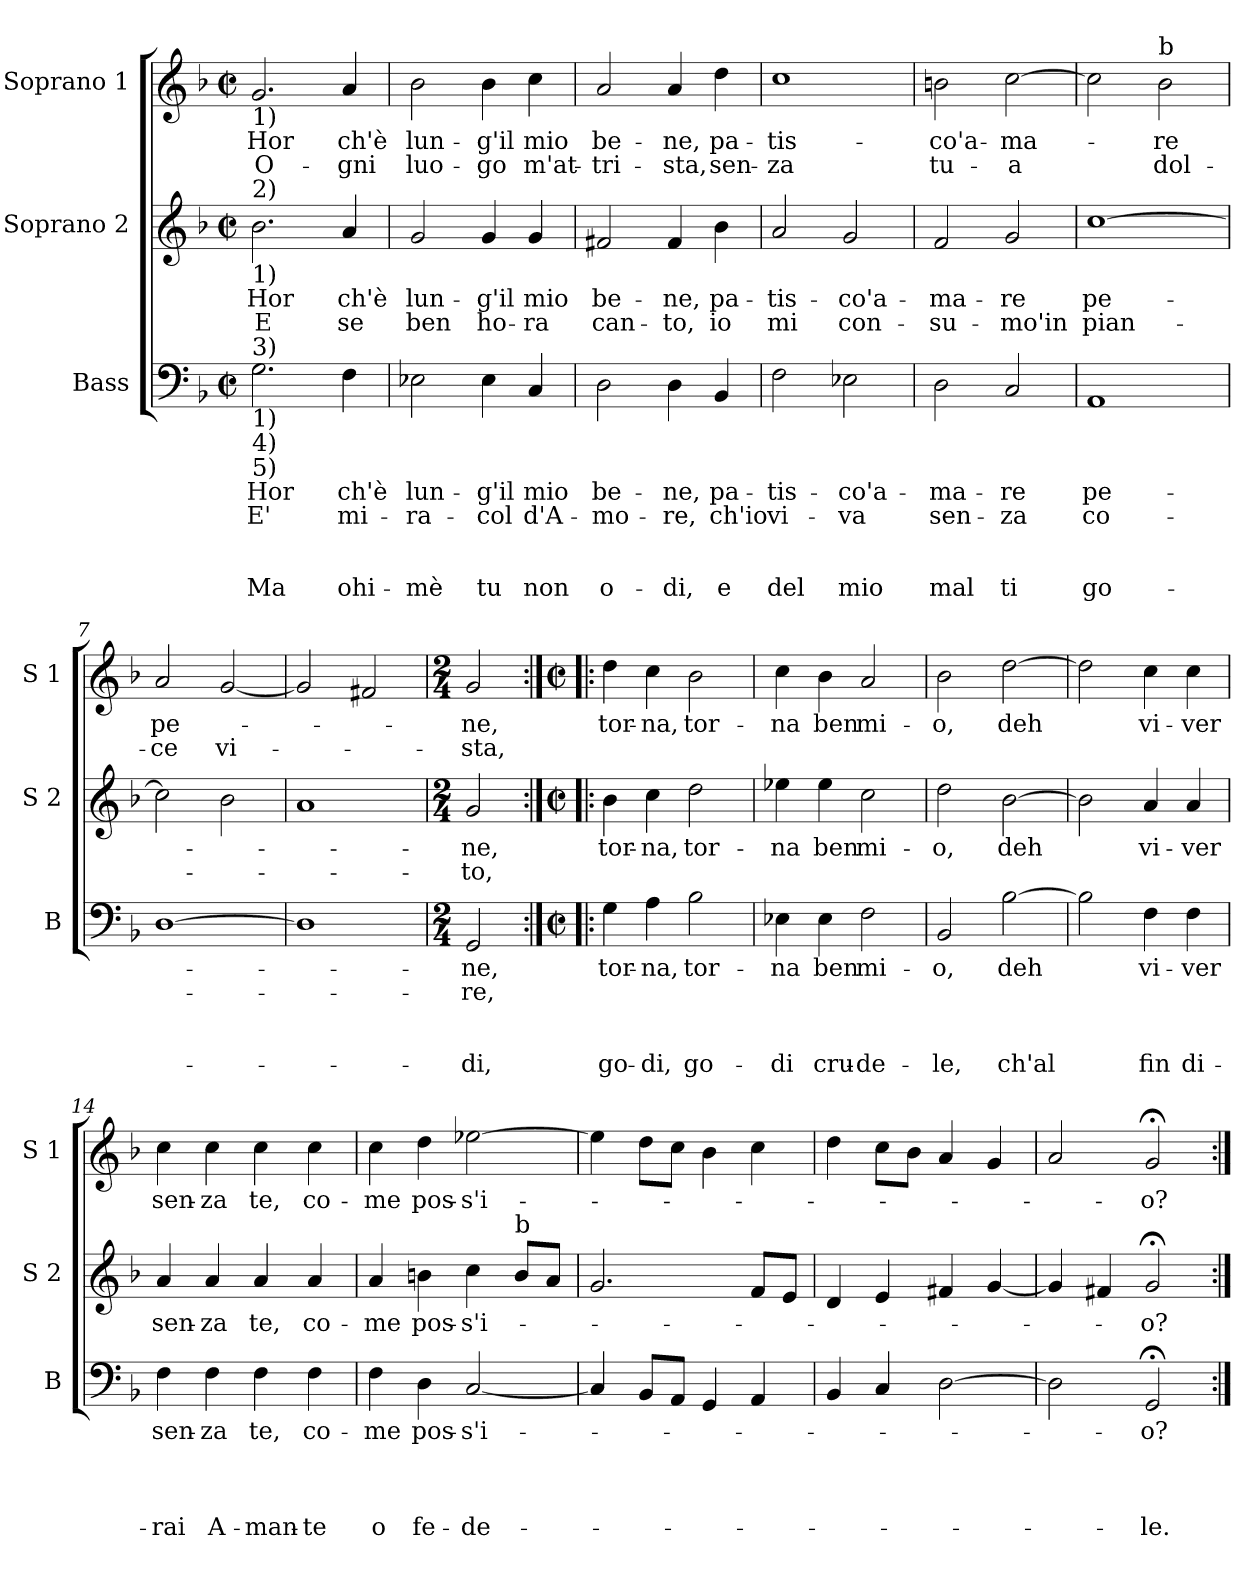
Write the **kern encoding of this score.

**kern	**text	**text	**text	**text	**text	**kern	**text	**text	**kern	**text	**text
*part3	*part3	*part3	*part3	*part3	*part3	*part2	*part2	*part2	*part1	*part1	*part1
*staff3	*staff3	*staff3	*staff3	*staff3	*staff3	*staff2	*staff2	*staff2	*staff1	*staff1	*staff1
*I"Bass	*	*	*	*	*	*I"Soprano 2	*	*	*I"Soprano 1	*	*
*I'B	*	*	*	*	*	*I'S 2	*	*	*I'S 1	*	*
*clefF4	*	*	*	*	*	*clefG2	*	*	*clefG2	*	*
*k[b-]	*	*	*	*	*	*k[b-]	*	*	*k[b-]	*	*
*F:	*	*	*	*	*	*F:	*	*	*F:	*	*
*M2/2	*	*	*	*	*	*M2/2	*	*	*M2/2	*	*
*met(c|)	*	*	*	*	*	*met(c|)	*	*	*met(c|)	*	*
=1	=1	=1	=1	=1	=1	=1	=1	=1	=1	=1	=1
!	!	!	!	!	!	!	!	!	!LO:TX:b:t=1)	!	!
!	!	!	!	!	!	!LO:TX:a:t=2)	!	!	!	!	!
!	!	!	!	!	!	!LO:TX:b:t=1)	!	!	!	!	!
!LO:TX:a:t=3)	!	!	!	!	!	!	!	!	!	!	!
!LO:TX:b:t=1)	!	!	!	!	!	!	!	!	!	!	!
!LO:TX:b:t=4)	!	!	!	!	!	!	!	!	!	!	!
!LO:TX:b:t=5)	!	!	!	!	!	!	!	!	!	!	!
!	!LO:LY:b	!LO:LY:b	!	!	!LO:LY:b	!	!LO:LY:b	!LO:LY:b	!	!LO:LY:b	!LO:LY:b
2.G\	Hor	E'	.	.	Ma	2.b-\	Hor	E	2.g/	Hor	O-
!	!LO:LY:b	!LO:LY:b	!	!	!LO:LY:b	!	!LO:LY:b	!LO:LY:b	!	!LO:LY:b	!LO:LY:b
4F\	ch'è	mi-	.	.	ohi-	4a/	ch'è	se	4a/	ch'è	-gni
=2	=2	=2	=2	=2	=2	=2	=2	=2	=2	=2	=2
!	!LO:LY:b	!LO:LY:b	!	!	!LO:LY:b	!	!LO:LY:b	!LO:LY:b	!	!LO:LY:b	!LO:LY:b
2E-X\	lun-	-ra-	.	.	-mè	2g/	lun-	ben	2b-\	lun-	luo-
!	!LO:LY:b	!LO:LY:b	!	!	!LO:LY:b	!	!LO:LY:b	!LO:LY:b	!	!LO:LY:b	!LO:LY:b
4E-\	-g'il	-col	.	.	tu	4g/	-g'il	ho-	4b-\	-g'il	-go
!	!LO:LY:b	!LO:LY:b	!	!	!LO:LY:b	!	!LO:LY:b	!LO:LY:b	!	!LO:LY:b	!LO:LY:b
4C/	mio	d'A-	.	.	non	4g/	mio	-ra	4cc\	mio	m'at-
=3	=3	=3	=3	=3	=3	=3	=3	=3	=3	=3	=3
!	!LO:LY:b	!LO:LY:b	!	!	!LO:LY:b	!	!LO:LY:b	!LO:LY:b	!	!LO:LY:b	!LO:LY:b
2D\	be-	-mo-	.	.	o-	2f#X/	be-	can-	2a/	be-	-tri-
!	!LO:LY:b	!LO:LY:b	!	!	!LO:LY:b	!	!LO:LY:b	!LO:LY:b	!	!LO:LY:b	!LO:LY:b
4D\	-ne,	-re,	.	.	-di,	4f#/	-ne,	-to,	4a/	-ne,	-sta,
!	!LO:LY:b	!LO:LY:b	!	!	!LO:LY:b	!	!LO:LY:b	!LO:LY:b	!	!LO:LY:b	!LO:LY:b
4BB-/	pa-	ch'io	.	.	e	4b-\	pa-	io	4dd\	pa-	sen-
=4	=4	=4	=4	=4	=4	=4	=4	=4	=4	=4	=4
!	!LO:LY:b	!LO:LY:b	!	!	!LO:LY:b	!	!LO:LY:b	!LO:LY:b	!	!LO:LY:b	!LO:LY:b
2F\	-tis-	vi-	.	.	del	2a/	-tis-	mi	1cc	-tis-	-za
!	!LO:LY:b	!LO:LY:b	!	!	!LO:LY:b	!	!LO:LY:b	!LO:LY:b	!	!	!
2E-X\	-co'a-	-va	.	.	mio	2g/	-co'a-	con-	.	.	.
!!LO:LB:g=z
=5	=5	=5	=5	=5	=5	=5	=5	=5	=5	=5	=5
!	!LO:LY:b	!LO:LY:b	!	!	!LO:LY:b	!	!LO:LY:b	!LO:LY:b	!	!LO:LY:b	!LO:LY:b
2D\	-ma-	sen-	.	.	mal	2f/	-ma-	-su-	2bn\	-co'a-	tu-
!	!LO:LY:b	!LO:LY:b	!	!	!LO:LY:b	!	!LO:LY:b	!LO:LY:b	!	!LO:LY:b	!LO:LY:b
2C/	-re	-za	.	.	ti	2g/	-re	-mo'in	[2cc\	-ma-	-a
=6	=6	=6	=6	=6	=6	=6	=6	=6	=6	=6	=6
!	!LO:LY:b	!LO:LY:b	!	!	!LO:LY:b	!	!LO:LY:b	!LO:LY:b	!	!	!
1AA	pe-	co-	.	.	go-	[1cc	pe-	pian-	2cc\]	.	.
!	!	!	!	!	!	!	!	!	!LO:TX:a:t=b	!	!
!	!	!	!	!	!	!	!	!	!	!LO:LY:b	!LO:LY:b
.	.	.	.	.	.	.	.	.	2b-\	-re	dol-
=7	=7	=7	=7	=7	=7	=7	=7	=7	=7	=7	=7
!	!	!	!	!	!	!	!	!	!	!LO:LY:b	!LO:LY:b
[1D	.	.	.	.	.	2cc\]	.	.	2a/	pe-	-ce
!	!	!	!	!	!	!	!	!	!	!	!LO:LY:b
.	.	.	.	.	.	2b-\	.	.	[2g/	.	vi-
=8	=8	=8	=8	=8	=8	=8	=8	=8	=8	=8	=8
1D]	.	.	.	.	.	1a	.	.	2g/]	.	.
.	.	.	.	.	.	.	.	.	2f#X/	.	.
=9	=9	=9	=9	=9	=9	=9	=9	=9	=9	=9	=9
*M2/4	*	*	*	*	*	*M2/4	*	*	*M2/4	*	*
!	!LO:LY:b	!LO:LY:b	!	!	!LO:LY:b	!	!LO:LY:b	!LO:LY:b	!	!LO:LY:b	!LO:LY:b
2GG/	-ne,	-re,	.	.	-di,	2g/	-ne,	-to,	2g/	-ne,	-sta,
!!LO:PB:g=z
=10:|!|:	=10:|!|:	=10:|!|:	=10:|!|:	=10:|!|:	=10:|!|:	=10:|!|:	=10:|!|:	=10:|!|:	=10:|!|:	=10:|!|:	=10:|!|:
*M2/2	*	*	*	*	*	*M2/2	*	*	*M2/2	*	*
*met(c|)	*	*	*	*	*	*met(c|)	*	*	*met(c|)	*	*
!	!LO:LY:b	!	!	!	!LO:LY:b	!	!LO:LY:b	!	!	!LO:LY:b	!
4G\	tor-	.	.	.	go-	4b-\	tor-	.	4dd\	tor-	.
!	!LO:LY:b	!	!	!	!LO:LY:b	!	!LO:LY:b	!	!	!LO:LY:b	!
4A\	-na,	.	.	.	-di,	4cc\	-na,	.	4cc\	-na,	.
!	!LO:LY:b	!	!	!	!LO:LY:b	!	!LO:LY:b	!	!	!LO:LY:b	!
2B-\	tor-	.	.	.	go-	2dd\	tor-	.	2b-\	tor-	.
=11	=11	=11	=11	=11	=11	=11	=11	=11	=11	=11	=11
!	!LO:LY:b	!	!	!	!LO:LY:b	!	!LO:LY:b	!	!	!LO:LY:b	!
4E-X\	-na	.	.	.	-di	4ee-X\	-na	.	4cc\	-na	.
!	!LO:LY:b	!	!	!	!LO:LY:b	!	!LO:LY:b	!	!	!LO:LY:b	!
4E-\	ben	.	.	.	cru-	4ee-\	ben	.	4b-\	ben	.
!	!LO:LY:b	!	!	!	!LO:LY:b	!	!LO:LY:b	!	!	!LO:LY:b	!
2F\	mi-	.	.	.	-de-	2cc\	mi-	.	2a/	mi-	.
=12	=12	=12	=12	=12	=12	=12	=12	=12	=12	=12	=12
!	!LO:LY:b	!	!	!	!LO:LY:b	!	!LO:LY:b	!	!	!LO:LY:b	!
2BB-/	-o,	.	.	.	-le,	2dd\	-o,	.	2b-\	-o,	.
!	!LO:LY:b	!	!	!	!LO:LY:b	!	!LO:LY:b	!	!	!LO:LY:b	!
[2B-\	deh	.	.	.	ch'al	[2b-\	deh	.	[2dd\	deh	.
=13	=13	=13	=13	=13	=13	=13	=13	=13	=13	=13	=13
2B-\]	.	.	.	.	.	2b-\]	.	.	2dd\]	.	.
!	!LO:LY:b	!	!	!	!LO:LY:b	!	!LO:LY:b	!	!	!LO:LY:b	!
4F\	vi-	.	.	.	fin	4a/	vi-	.	4cc\	vi-	.
!	!LO:LY:b	!	!	!	!LO:LY:b	!	!LO:LY:b	!	!	!LO:LY:b	!
4F\	-ver	.	.	.	di-	4a/	-ver	.	4cc\	-ver	.
=14	=14	=14	=14	=14	=14	=14	=14	=14	=14	=14	=14
!	!LO:LY:b	!	!	!	!LO:LY:b	!	!LO:LY:b	!	!	!LO:LY:b	!
4F\	sen-	.	.	.	-rai	4a/	sen-	.	4cc\	sen-	.
!	!LO:LY:b	!	!	!	!LO:LY:b	!	!LO:LY:b	!	!	!LO:LY:b	!
4F\	-za	.	.	.	A-	4a/	-za	.	4cc\	-za	.
!	!LO:LY:b	!	!	!	!LO:LY:b	!	!LO:LY:b	!	!	!LO:LY:b	!
4F\	te,	.	.	.	-man-	4a/	te,	.	4cc\	te,	.
!	!LO:LY:b	!	!	!	!LO:LY:b	!	!LO:LY:b	!	!	!LO:LY:b	!
4F\	co-	.	.	.	-te	4a/	co-	.	4cc\	co-	.
!!LO:LB:g=z
=15	=15	=15	=15	=15	=15	=15	=15	=15	=15	=15	=15
!	!LO:LY:b	!	!	!	!LO:LY:b	!	!LO:LY:b	!	!	!LO:LY:b	!
4F\	-me	.	.	.	o	4a/	-me	.	4cc\	-me	.
!	!LO:LY:b	!	!	!	!LO:LY:b	!	!LO:LY:b	!	!	!LO:LY:b	!
4D\	pos-	.	.	.	fe-	4bn\	pos-	.	4dd\	pos-	.
!	!LO:LY:b	!	!	!	!LO:LY:b	!	!LO:LY:b	!	!	!LO:LY:b	!
[2C/	-s'i-	.	.	.	-de-	4cc\	-s'i-	.	[2ee-X\	-s'i-	.
!	!	!	!	!	!	!LO:TX:a:t=b	!	!	!	!	!
.	.	.	.	.	.	8b/L	.	.	.	.	.
.	.	.	.	.	.	8a/J	.	.	.	.	.
=16	=16	=16	=16	=16	=16	=16	=16	=16	=16	=16	=16
4C/]	.	.	.	.	.	2.g/	.	.	4ee-\]	.	.
8BB-/L	.	.	.	.	.	.	.	.	8dd\L	.	.
8AA/J	.	.	.	.	.	.	.	.	8cc\J	.	.
4GG/	.	.	.	.	.	.	.	.	4b-\	.	.
4AA/	.	.	.	.	.	8f/L	.	.	4cc\	.	.
.	.	.	.	.	.	8e/J	.	.	.	.	.
=17	=17	=17	=17	=17	=17	=17	=17	=17	=17	=17	=17
4BB-/	.	.	.	.	.	4d/	.	.	4dd\	.	.
4C/	.	.	.	.	.	4e/	.	.	8cc\L	.	.
.	.	.	.	.	.	.	.	.	8b-\J	.	.
[2D\	.	.	.	.	.	4f#X/	.	.	4a/	.	.
.	.	.	.	.	.	[4g/	.	.	4g/	.	.
=18	=18	=18	=18	=18	=18	=18	=18	=18	=18	=18	=18
2D\]	.	.	.	.	.	4g/]	.	.	2a/	.	.
.	.	.	.	.	.	4f#X/	.	.	.	.	.
!	!LO:LY:b	!	!	!	!LO:LY:b	!	!LO:LY:b	!	!	!LO:LY:b	!
2GG;</	-o?	.	.	.	-le.	2g;</	-o?	.	2g;</	-o?	.
=:|!	=:|!	=:|!	=:|!	=:|!	=:|!	=:|!	=:|!	=:|!	=:|!	=:|!	=:|!
*-	*-	*-	*-	*-	*-	*-	*-	*-	*-	*-	*-
